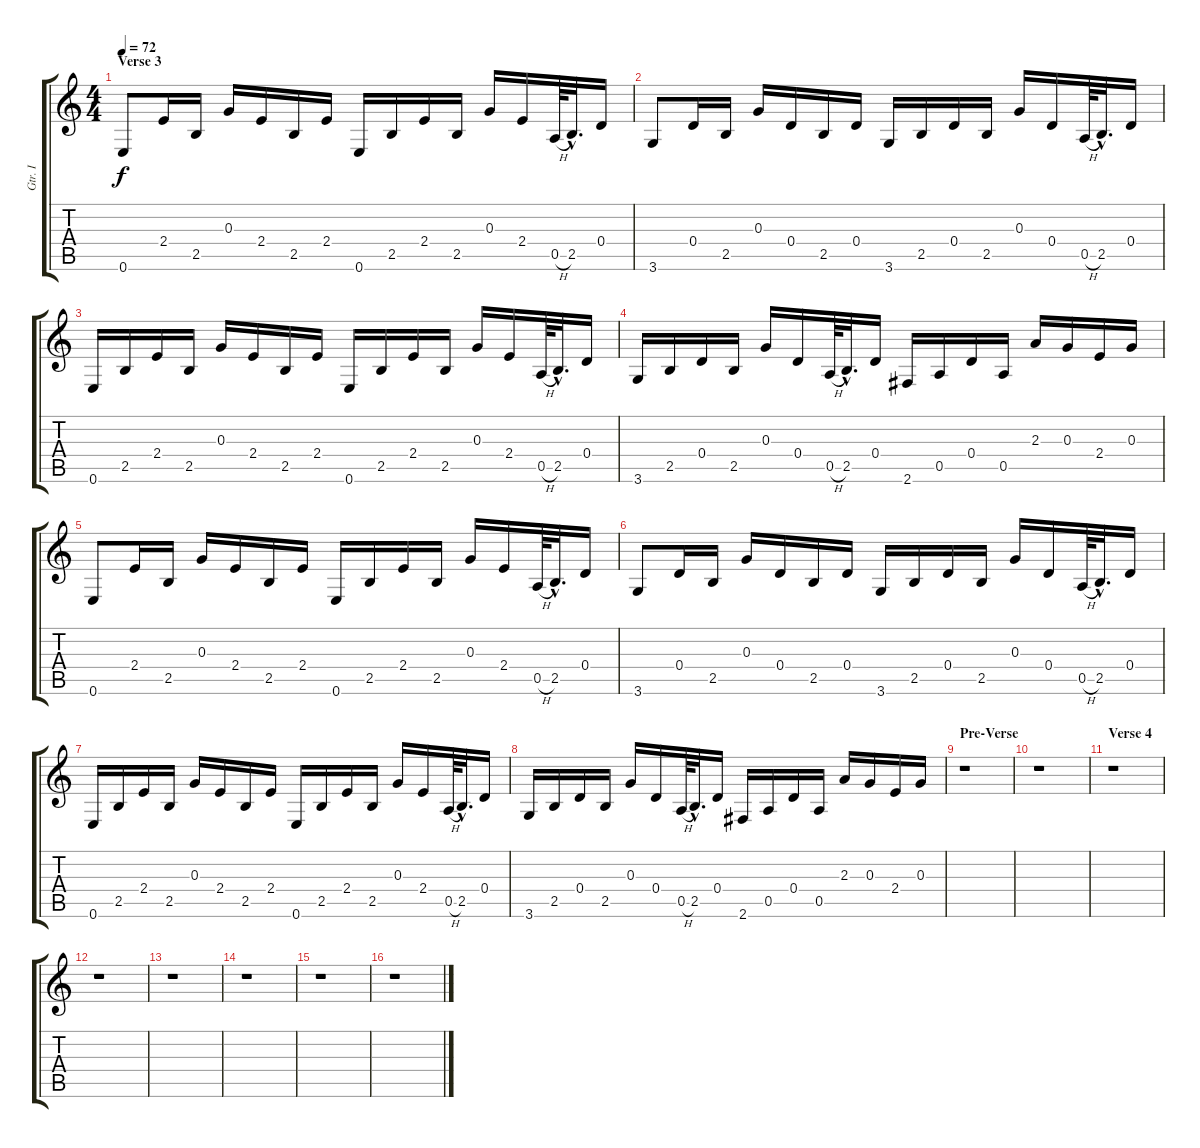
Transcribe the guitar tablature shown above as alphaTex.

\track ("Gtr. I" "Gtr. I") {instrument acousticguitarsteel}
\staff {score tabs}
\tuning (E4 B3 G3 D3 A2 E2) {hide}
\ts (4 4)
\section ("" "Verse 3")
\tempo 72
\clef g2
\ks c
0.6.8{dy f} 2.4.16 2.5.16 0.3.16 2.4.16 2.5.16 2.4.16 0.6.16 2.5.16 2.4.16 2.5.16 0.3.16 2.4.16 0.5{h}.64 2.5{hac}.32{d} 0.4.16 |
3.6.8 0.4.16 2.5.16 0.3.16 0.4.16 2.5.16 0.4.16 3.6.16 2.5.16 0.4.16 2.5.16 0.3.16 0.4.16 0.5{h}.64 2.5{hac}.32{d} 0.4.16 |
0.6.16 2.5.16 2.4.16 2.5.16 0.3.16 2.4.16 2.5.16 2.4.16 0.6.16 2.5.16 2.4.16 2.5.16 0.3.16 2.4.16 0.5{h}.64 2.5{hac}.32{d} 0.4.16 |
3.6.16 2.5.16 0.4.16 2.5.16 0.3.16 0.4.16 0.5{h}.64 2.5{hac}.32{d} 0.4.16 2.6.16 0.5.16 0.4.16 0.5.16 2.3.16 0.3.16 2.4.16 0.3.16 |
0.6.8 2.4.16 2.5.16 0.3.16 2.4.16 2.5.16 2.4.16 0.6.16 2.5.16 2.4.16 2.5.16 0.3.16 2.4.16 0.5{h}.64 2.5{hac}.32{d} 0.4.16 |
3.6.8 0.4.16 2.5.16 0.3.16 0.4.16 2.5.16 0.4.16 3.6.16 2.5.16 0.4.16 2.5.16 0.3.16 0.4.16 0.5{h}.64 2.5{hac}.32{d} 0.4.16 |
0.6.16 2.5.16 2.4.16 2.5.16 0.3.16 2.4.16 2.5.16 2.4.16 0.6.16 2.5.16 2.4.16 2.5.16 0.3.16 2.4.16 0.5{h}.64 2.5{hac}.32{d} 0.4.16 |
3.6.16 2.5.16 0.4.16 2.5.16 0.3.16 0.4.16 0.5{h}.64 2.5{hac}.32{d} 0.4.16 2.6.16 0.5.16 0.4.16 0.5.16 2.3.16 0.3.16 2.4.16 0.3.16 |
\section ("" "Pre-Verse")
r.1 |
r.1 |
\section ("" "Verse 4")
r.1 |
r.1 |
r.1 |
r.1 |
r.1 |
r.1
